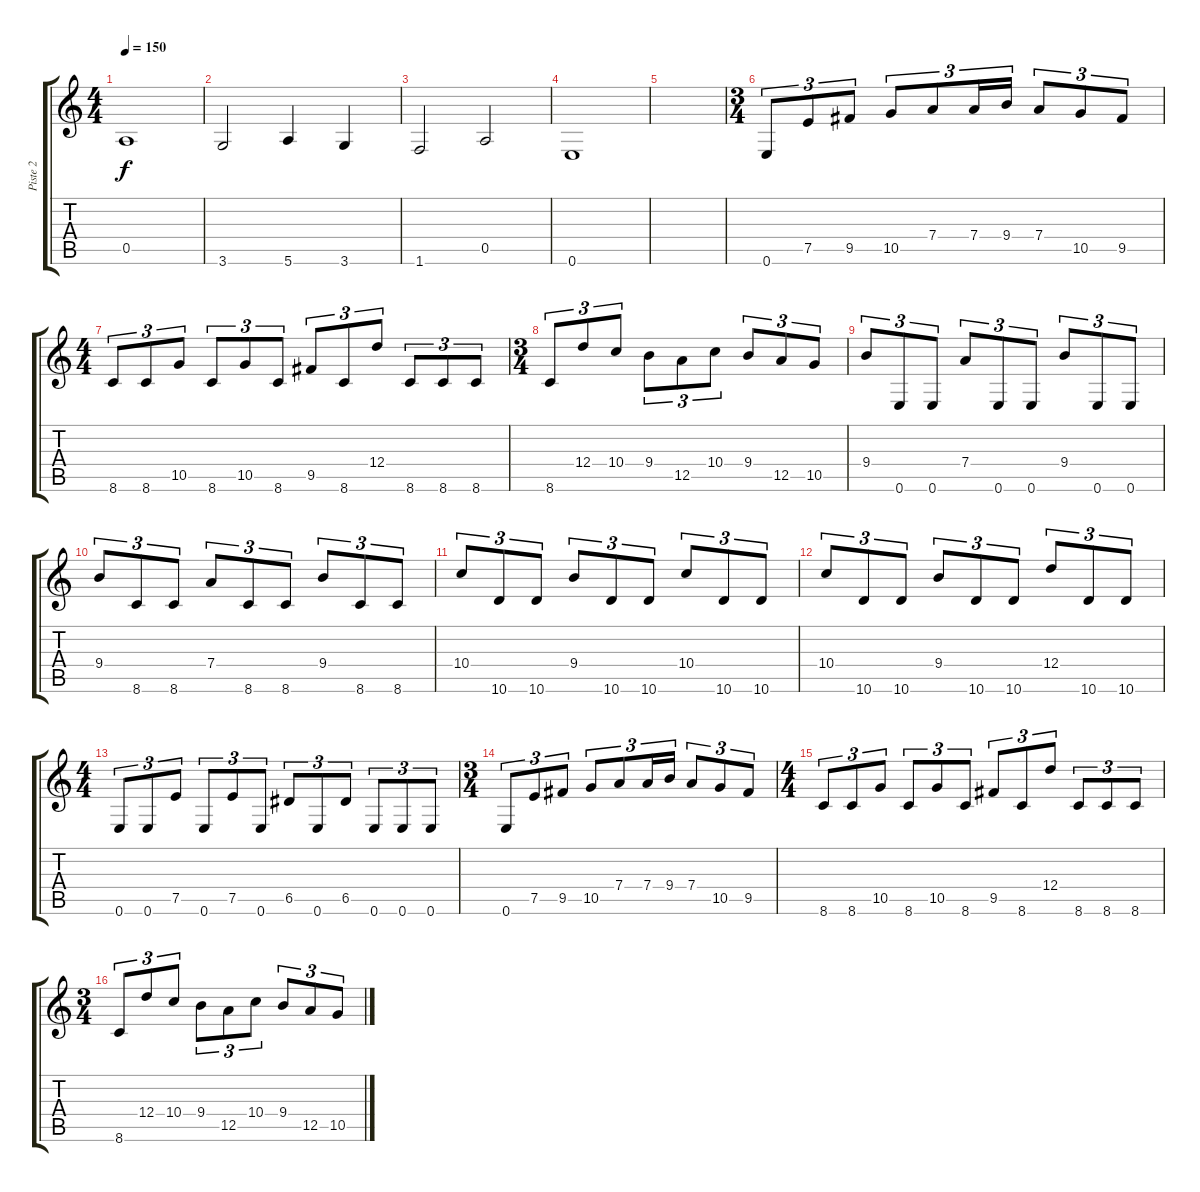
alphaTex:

\track ("Piste 2" "Piste 2") {instrument distortionguitar}
\staff {score tabs}
\tuning (E4 B3 G3 D3 A2 E2) {hide}
\ts (4 4)
\tempo 150
\clef g2
\ks c
0.5.1{dy f} |
3.6.2 5.6.4 3.6.4 |
1.6.2 0.5.2 |
0.6.1 |
|
\ts (3 4)
0.6.8{tu (3 2)} 7.5.8{tu (3 2)} 9.5.8{tu (3 2)} 10.5.8{tu (3 2)} 7.4.8{tu (3 2)} 7.4.16{tu (3 2)} 9.4.16{tu (3 2)} 7.4.8{tu (3 2)} 10.5.8{tu (3 2)} 9.5.8{tu (3 2)} |
\ts (4 4)
8.6.8{tu (3 2)} 8.6.8{tu (3 2)} 10.5.8{tu (3 2)} 8.6.8{tu (3 2)} 10.5.8{tu (3 2)} 8.6.8{tu (3 2)} 9.5.8{tu (3 2)} 8.6.8{tu (3 2)} 12.4.8{tu (3 2)} 8.6.8{tu (3 2)} 8.6.8{tu (3 2)} 8.6.8{tu (3 2)} |
\ts (3 4)
8.6.8{tu (3 2)} 12.4.8{tu (3 2)} 10.4.8{tu (3 2)} 9.4.8{tu (3 2)} 12.5.8{tu (3 2)} 10.4.8{tu (3 2)} 9.4.8{tu (3 2)} 12.5.8{tu (3 2)} 10.5.8{tu (3 2)} |
9.4.8{tu (3 2)} 0.6.8{tu (3 2)} 0.6.8{tu (3 2)} 7.4.8{tu (3 2)} 0.6.8{tu (3 2)} 0.6.8{tu (3 2)} 9.4.8{tu (3 2)} 0.6.8{tu (3 2)} 0.6.8{tu (3 2)} |
9.4.8{tu (3 2)} 8.6.8{tu (3 2)} 8.6.8{tu (3 2)} 7.4.8{tu (3 2)} 8.6.8{tu (3 2)} 8.6.8{tu (3 2)} 9.4.8{tu (3 2)} 8.6.8{tu (3 2)} 8.6.8{tu (3 2)} |
10.4.8{tu (3 2)} 10.6.8{tu (3 2)} 10.6.8{tu (3 2)} 9.4.8{tu (3 2)} 10.6.8{tu (3 2)} 10.6.8{tu (3 2)} 10.4.8{tu (3 2)} 10.6.8{tu (3 2)} 10.6.8{tu (3 2)} |
10.4.8{tu (3 2)} 10.6.8{tu (3 2)} 10.6.8{tu (3 2)} 9.4.8{tu (3 2)} 10.6.8{tu (3 2)} 10.6.8{tu (3 2)} 12.4.8{tu (3 2)} 10.6.8{tu (3 2)} 10.6.8{tu (3 2)} |
\ts (4 4)
0.6.8{tu (3 2)} 0.6.8{tu (3 2)} 7.5.8{tu (3 2)} 0.6.8{tu (3 2)} 7.5.8{tu (3 2)} 0.6.8{tu (3 2)} 6.5.8{tu (3 2)} 0.6.8{tu (3 2)} 6.5.8{tu (3 2)} 0.6.8{tu (3 2)} 0.6.8{tu (3 2)} 0.6.8{tu (3 2)} |
\ts (3 4)
0.6.8{tu (3 2)} 7.5.8{tu (3 2)} 9.5.8{tu (3 2)} 10.5.8{tu (3 2)} 7.4.8{tu (3 2)} 7.4.16{tu (3 2)} 9.4.16{tu (3 2)} 7.4.8{tu (3 2)} 10.5.8{tu (3 2)} 9.5.8{tu (3 2)} |
\ts (4 4)
8.6.8{tu (3 2)} 8.6.8{tu (3 2)} 10.5.8{tu (3 2)} 8.6.8{tu (3 2)} 10.5.8{tu (3 2)} 8.6.8{tu (3 2)} 9.5.8{tu (3 2)} 8.6.8{tu (3 2)} 12.4.8{tu (3 2)} 8.6.8{tu (3 2)} 8.6.8{tu (3 2)} 8.6.8{tu (3 2)} |
\ts (3 4)
8.6.8{tu (3 2)} 12.4.8{tu (3 2)} 10.4.8{tu (3 2)} 9.4.8{tu (3 2)} 12.5.8{tu (3 2)} 10.4.8{tu (3 2)} 9.4.8{tu (3 2)} 12.5.8{tu (3 2)} 10.5.8{tu (3 2)}
